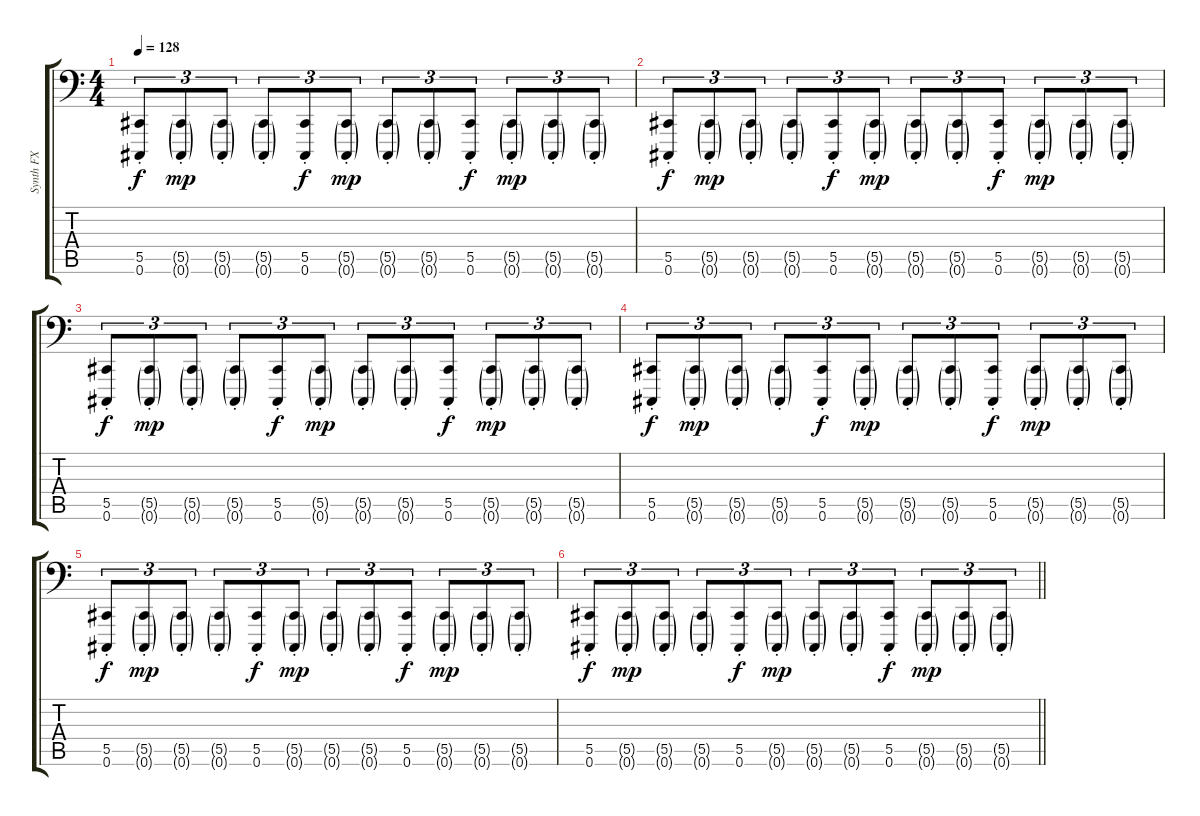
\track ("Synth FX" "Synth FX") {instrument lead2sawtooth}
\staff {score tabs}
\tuning (Eb3 Bb2 Gb2 Db2 Ab1 Db1) {hide}
\ts (4 4)
\tempo 128
\clef f4
\ks c
(5.5{st} 0.6{st}).8{tu (3 2) dy f} (5.5{g st} 0.6{g st}).8{tu (3 2) dy mp} (5.5{g st} 0.6{g st}).8{tu (3 2)} (5.5{g st} 0.6{g st}).8{tu (3 2)} (5.5{st} 0.6{st}).8{tu (3 2) dy f} (5.5{g st} 0.6{g st}).8{tu (3 2) dy mp} (5.5{g st} 0.6{g st}).8{tu (3 2)} (5.5{g st} 0.6{g st}).8{tu (3 2)} (5.5{st} 0.6{st}).8{tu (3 2) dy f} (5.5{g st} 0.6{g st}).8{tu (3 2) dy mp} (5.5{g st} 0.6{g st}).8{tu (3 2)} (5.5{g st} 0.6{g st}).8{tu (3 2)} |
(5.5{st} 0.6{st}).8{tu (3 2) dy f} (5.5{g st} 0.6{g st}).8{tu (3 2) dy mp} (5.5{g st} 0.6{g st}).8{tu (3 2)} (5.5{g st} 0.6{g st}).8{tu (3 2)} (5.5{st} 0.6{st}).8{tu (3 2) dy f} (5.5{g st} 0.6{g st}).8{tu (3 2) dy mp} (5.5{g st} 0.6{g st}).8{tu (3 2)} (5.5{g st} 0.6{g st}).8{tu (3 2)} (5.5{st} 0.6{st}).8{tu (3 2) dy f} (5.5{g st} 0.6{g st}).8{tu (3 2) dy mp} (5.5{g st} 0.6{g st}).8{tu (3 2)} (5.5{g st} 0.6{g st}).8{tu (3 2)} |
(5.5{st} 0.6{st}).8{tu (3 2) dy f} (5.5{g st} 0.6{g st}).8{tu (3 2) dy mp} (5.5{g st} 0.6{g st}).8{tu (3 2)} (5.5{g st} 0.6{g st}).8{tu (3 2)} (5.5{st} 0.6{st}).8{tu (3 2) dy f} (5.5{g st} 0.6{g st}).8{tu (3 2) dy mp} (5.5{g st} 0.6{g st}).8{tu (3 2)} (5.5{g st} 0.6{g st}).8{tu (3 2)} (5.5{st} 0.6{st}).8{tu (3 2) dy f} (5.5{g st} 0.6{g st}).8{tu (3 2) dy mp} (5.5{g st} 0.6{g st}).8{tu (3 2)} (5.5{g st} 0.6{g st}).8{tu (3 2)} |
(5.5{st} 0.6{st}).8{tu (3 2) dy f} (5.5{g st} 0.6{g st}).8{tu (3 2) dy mp} (5.5{g st} 0.6{g st}).8{tu (3 2)} (5.5{g st} 0.6{g st}).8{tu (3 2)} (5.5{st} 0.6{st}).8{tu (3 2) dy f} (5.5{g st} 0.6{g st}).8{tu (3 2) dy mp} (5.5{g st} 0.6{g st}).8{tu (3 2)} (5.5{g st} 0.6{g st}).8{tu (3 2)} (5.5{st} 0.6{st}).8{tu (3 2) dy f} (5.5{g st} 0.6{g st}).8{tu (3 2) dy mp} (5.5{g st} 0.6{g st}).8{tu (3 2)} (5.5{g st} 0.6{g st}).8{tu (3 2)} |
(5.5{st} 0.6{st}).8{tu (3 2) dy f} (5.5{g st} 0.6{g st}).8{tu (3 2) dy mp} (5.5{g st} 0.6{g st}).8{tu (3 2)} (5.5{g st} 0.6{g st}).8{tu (3 2)} (5.5{st} 0.6{st}).8{tu (3 2) dy f} (5.5{g st} 0.6{g st}).8{tu (3 2) dy mp} (5.5{g st} 0.6{g st}).8{tu (3 2)} (5.5{g st} 0.6{g st}).8{tu (3 2)} (5.5{st} 0.6{st}).8{tu (3 2) dy f} (5.5{g st} 0.6{g st}).8{tu (3 2) dy mp} (5.5{g st} 0.6{g st}).8{tu (3 2)} (5.5{g st} 0.6{g st}).8{tu (3 2)} |
\barLineRight lightlight
(5.5{st} 0.6{st}).8{tu (3 2) dy f} (5.5{g st} 0.6{g st}).8{tu (3 2) dy mp} (5.5{g st} 0.6{g st}).8{tu (3 2)} (5.5{g st} 0.6{g st}).8{tu (3 2)} (5.5{st} 0.6{st}).8{tu (3 2) dy f} (5.5{g st} 0.6{g st}).8{tu (3 2) dy mp} (5.5{g st} 0.6{g st}).8{tu (3 2)} (5.5{g st} 0.6{g st}).8{tu (3 2)} (5.5{st} 0.6{st}).8{tu (3 2) dy f} (5.5{g st} 0.6{g st}).8{tu (3 2) dy mp} (5.5{g st} 0.6{g st}).8{tu (3 2)} (5.5{g st} 0.6{g st}).8{tu (3 2)}
